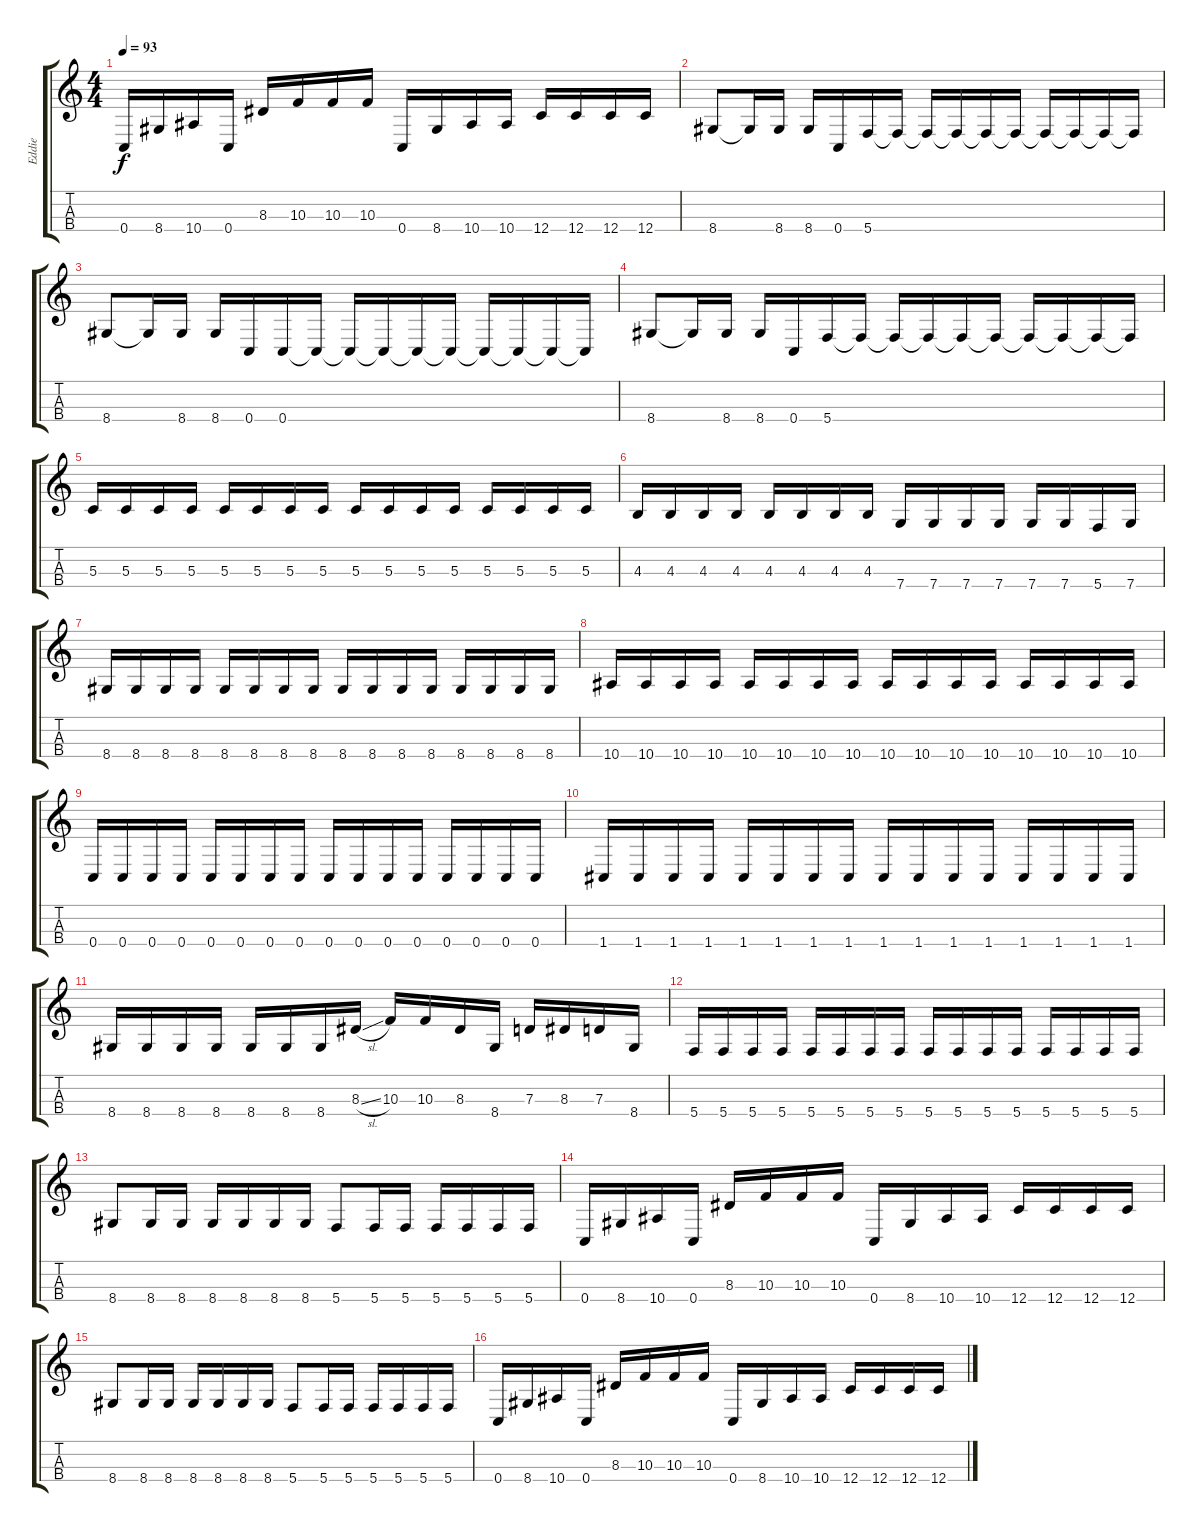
\track ("Eddie" "Eddie") {instrument electricbasspick}
\staff {score tabs}
\tuning (F3 C3 G2 C2) {hide}
\ts (4 4)
\tempo 93
\clef g2
\ks c
0.4.16{dy f} 8.4.16 10.4.16 0.4.16 8.3.16 10.3.16 10.3.16 10.3.16 0.4.16 8.4.16 10.4.16 10.4.16 12.4.16 12.4.16 12.4.16 12.4.16 |
8.4.8 8.4{t}.16 8.4.16 8.4.16 0.4.16 5.4.16 5.4{t}.16 5.4{t}.16 5.4{t}.16 5.4{t}.16 5.4{t}.16 5.4{t}.16 5.4{t}.16 5.4{t}.16 5.4{t}.16 |
8.4.8 8.4{t}.16 8.4.16 8.4.16 0.4.16 0.4.16 0.4{t}.16 0.4{t}.16 0.4{t}.16 0.4{t}.16 0.4{t}.16 0.4{t}.16 0.4{t}.16 0.4{t}.16 0.4{t}.16 |
8.4.8 8.4{t}.16 8.4.16 8.4.16 0.4.16 5.4.16 5.4{t}.16 5.4{t}.16 5.4{t}.16 5.4{t}.16 5.4{t}.16 5.4{t}.16 5.4{t}.16 5.4{t}.16 5.4{t}.16 |
5.3.16 5.3.16 5.3.16 5.3.16 5.3.16 5.3.16 5.3.16 5.3.16 5.3.16 5.3.16 5.3.16 5.3.16 5.3.16 5.3.16 5.3.16 5.3.16 |
4.3.16 4.3.16 4.3.16 4.3.16 4.3.16 4.3.16 4.3.16 4.3.16 7.4.16 7.4.16 7.4.16 7.4.16 7.4.16 7.4.16 5.4.16 7.4.16 |
8.4.16 8.4.16 8.4.16 8.4.16 8.4.16 8.4.16 8.4.16 8.4.16 8.4.16 8.4.16 8.4.16 8.4.16 8.4.16 8.4.16 8.4.16 8.4.16 |
10.4.16 10.4.16 10.4.16 10.4.16 10.4.16 10.4.16 10.4.16 10.4.16 10.4.16 10.4.16 10.4.16 10.4.16 10.4.16 10.4.16 10.4.16 10.4.16 |
0.4.16 0.4.16 0.4.16 0.4.16 0.4.16 0.4.16 0.4.16 0.4.16 0.4.16 0.4.16 0.4.16 0.4.16 0.4.16 0.4.16 0.4.16 0.4.16 |
1.4.16 1.4.16 1.4.16 1.4.16 1.4.16 1.4.16 1.4.16 1.4.16 1.4.16 1.4.16 1.4.16 1.4.16 1.4.16 1.4.16 1.4.16 1.4.16 |
8.4.16 8.4.16 8.4.16 8.4.16 8.4.16 8.4.16 8.4.16 8.3{sl}.16 10.3.16 10.3.16 8.3.16 8.4.16 7.3.16 8.3.16 7.3.16 8.4.16 |
5.4.16 5.4.16 5.4.16 5.4.16 5.4.16 5.4.16 5.4.16 5.4.16 5.4.16 5.4.16 5.4.16 5.4.16 5.4.16 5.4.16 5.4.16 5.4.16 |
8.4.8 8.4.16 8.4.16 8.4.16 8.4.16 8.4.16 8.4.16 5.4.8 5.4.16 5.4.16 5.4.16 5.4.16 5.4.16 5.4.16 |
0.4.16 8.4.16 10.4.16 0.4.16 8.3.16 10.3.16 10.3.16 10.3.16 0.4.16 8.4.16 10.4.16 10.4.16 12.4.16 12.4.16 12.4.16 12.4.16 |
8.4.8 8.4.16 8.4.16 8.4.16 8.4.16 8.4.16 8.4.16 5.4.8 5.4.16 5.4.16 5.4.16 5.4.16 5.4.16 5.4.16 |
0.4.16 8.4.16 10.4.16 0.4.16 8.3.16 10.3.16 10.3.16 10.3.16 0.4.16 8.4.16 10.4.16 10.4.16 12.4.16 12.4.16 12.4.16 12.4.16
